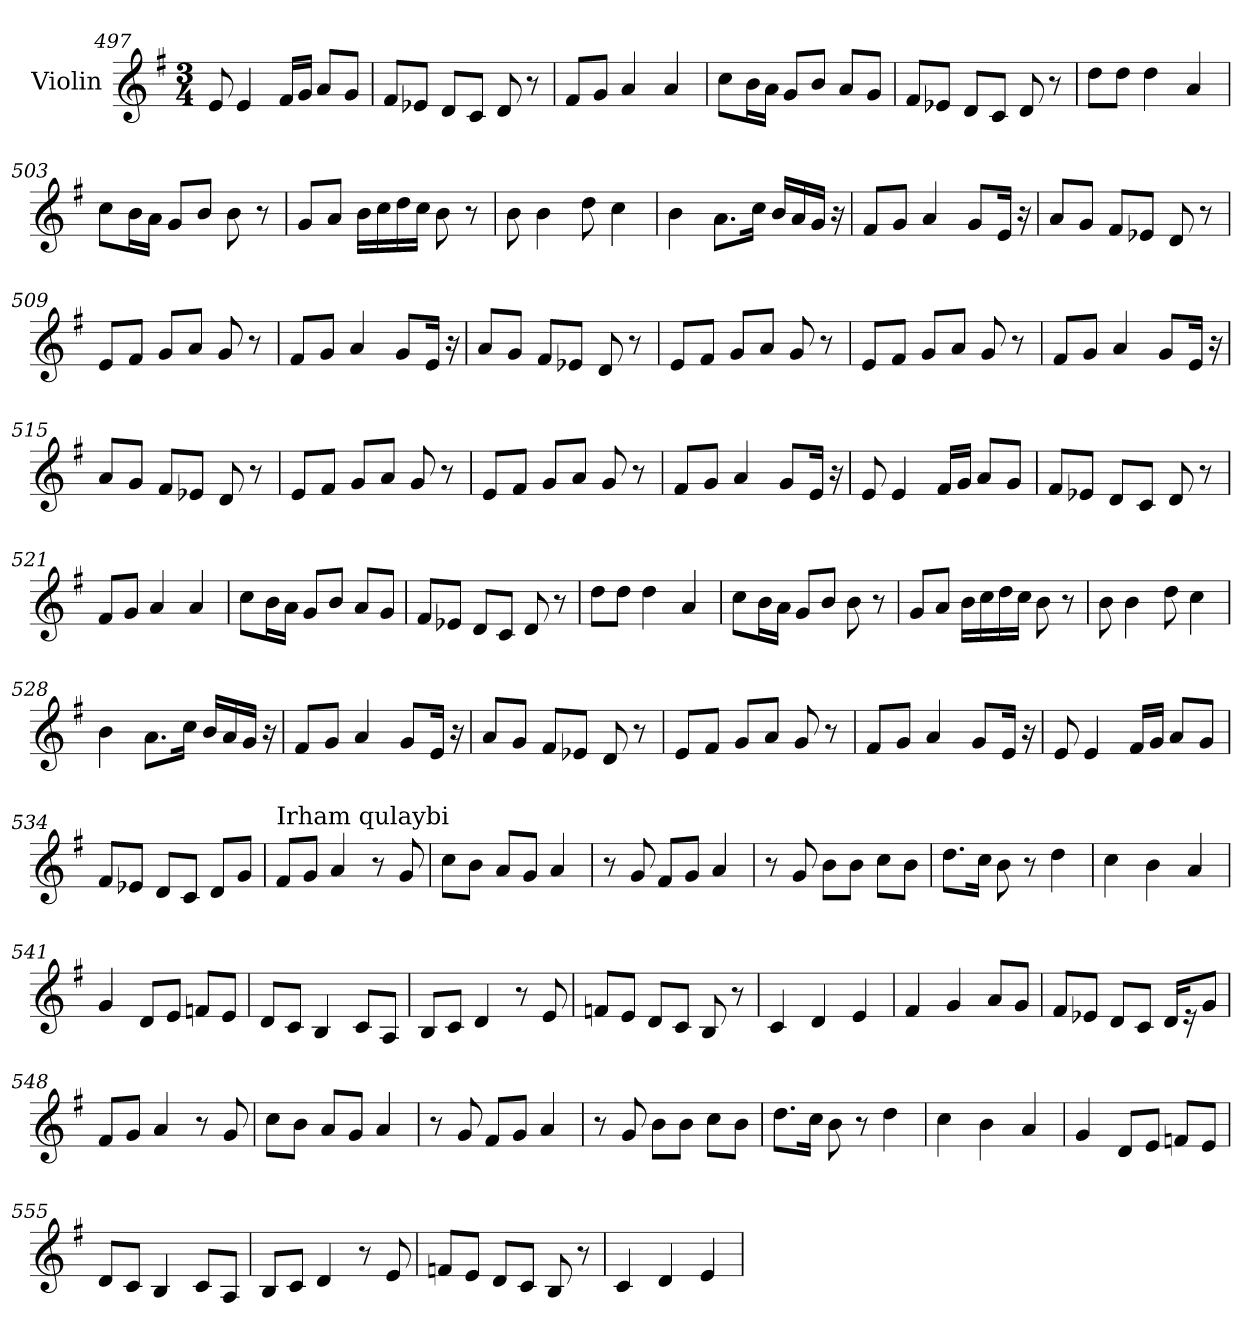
**kern
*part1
*staff1
*I"Violin
*clefG2
*k[f#]
*G:
*M3/4
=497
8e/
4e/
16f#/LL
16g/JJ
8a/L
8g/J
=498
8f#/L
8e-X/J
8d/L
8c/J
8d/
8r
=499
8f#/L
8g/J
4a/
4a/
!!LO:LB:g=z
=500
8cc\L
16b\L
16a\JJ
8g/L
8b/J
8a/L
8g/J
=501
8f#/L
8e-X/J
8d/L
8c/J
8d/
8r
!!LO:LB:g=z
=502
8dd\L
8dd\J
4dd\
4a/
=503
8cc\L
16b\L
16a\JJ
8g/L
8b/J
8b\
8r
=504
8g/L
8a/J
16b\LL
16cc\
16dd\
16cc\JJ
8b\
8r
=505
8b\
4b\
8dd\
4cc\
=506
4b\
8.a\L
16cc\Jk
16b/LL
16a/
16g/JJ
16r
=507
8f#/L
8g/J
4a/
8g/L
16e/Jk
16r
!!LO:LB:g=z
=508
8a/L
8g/J
8f#/L
8e-X/J
8d/
8r
=509
8e/L
8f#/J
8g/L
8a/J
8g/
8r
=510
8f#/L
8g/J
4a/
8g/L
16e/Jk
16r
=511
8a/L
8g/J
8f#/L
8e-X/J
8d/
8r
=512
8e/L
8f#/J
8g/L
8a/J
8g/
8r
=513
8e/L
8f#/J
8g/L
8a/J
8g/
8r
!!LO:LB:g=z
=514
8f#/L
8g/J
4a/
8g/L
16e/Jk
16r
=515
8a/L
8g/J
8f#/L
8e-X/J
8d/
8r
=516
8e/L
8f#/J
8g/L
8a/J
8g/
8r
=517
8e/L
8f#/J
8g/L
8a/J
8g/
8r
=518
8f#/L
8g/J
4a/
8g/L
16e/Jk
16r
=519
8e/
4e/
16f#/LL
16g/JJ
8a/L
8g/J
!!LO:LB:g=z
=520
8f#/L
8e-X/J
8d/L
8c/J
8d/
8r
=521
8f#/L
8g/J
4a/
4a/
=522
8cc\L
16b\L
16a\JJ
8g/L
8b/J
8a/L
8g/J
=523
8f#/L
8e-X/J
8d/L
8c/J
8d/
8r
!!LO:LB:g=z
=524
8dd\L
8dd\J
4dd\
4a/
=525
8cc\L
16b\L
16a\JJ
8g/L
8b/J
8b\
8r
=526
8g/L
8a/J
16b\LL
16cc\
16dd\
16cc\JJ
8b\
8r
=527
8b\
4b\
8dd\
4cc\
=528
4b\
8.a\L
16cc\Jk
16b/LL
16a/
16g/JJ
16r
=529
8f#/L
8g/J
4a/
8g/L
16e/Jk
16r
!!LO:PB:g=z
=530
8a/L
8g/J
8f#/L
8e-X/J
8d/
8r
=531
8e/L
8f#/J
8g/L
8a/J
8g/
8r
=532
8f#/L
8g/J
4a/
8g/L
16e/Jk
16r
=533
8e/
4e/
16f#/LL
16g/JJ
8a/L
8g/J
=534
8f#/L
8e-X/J
8d/L
8c/J
8d/L
8g/J
=535
*MM100
!LO:TX:a:t=Irham qulaybi
8f#/L
8g/J
4a/
8r
8g/
!!LO:LB:g=z
=536
8cc\L
8b\J
8a/L
8g/J
4a/
!!LO:LB:g=z
=537
8r
8g/
8f#/L
8g/J
4a/
=538
8r
8g/
8b\L
8b\J
8cc\L
8b\J
=539
8.dd\L
16cc\Jk
8b\
8r
4dd\
=540
4cc\
4b\
4a/
=541
4g/
8d/L
8e/J
8fn/L
8e/J
=542
8d/L
8c/J
4B/
8c/L
8A/J
!!LO:LB:g=z
=543
8B/L
8c/J
4d/
8r
8e/
=544
8fn/L
8e/J
8d/L
8c/J
8B/
8r
=545
4c/
4d/
4e/
=546
4f#/
4g/
8a/L
8g/J
=547
8f#/L
8e-X/J
8d/L
8c/J
16d/KL
16r
8g/J
=548
8f#/L
8g/J
4a/
8r
8g/
!!LO:LB:g=z
=549
8cc\L
8b\J
8a/L
8g/J
4a/
!!LO:LB:g=z
=550
8r
8g/
8f#/L
8g/J
4a/
=551
8r
8g/
8b\L
8b\J
8cc\L
8b\J
=552
8.dd\L
16cc\Jk
8b\
8r
4dd\
=553
4cc\
4b\
4a/
=554
4g/
8d/L
8e/J
8fn/L
8e/J
=555
8d/L
8c/J
4B/
8c/L
8A/J
!!LO:LB:g=z
=556
8B/L
8c/J
4d/
8r
8e/
=557
8fn/L
8e/J
8d/L
8c/J
8B/
8r
=558
4c/
4d/
4e/
=
*-
